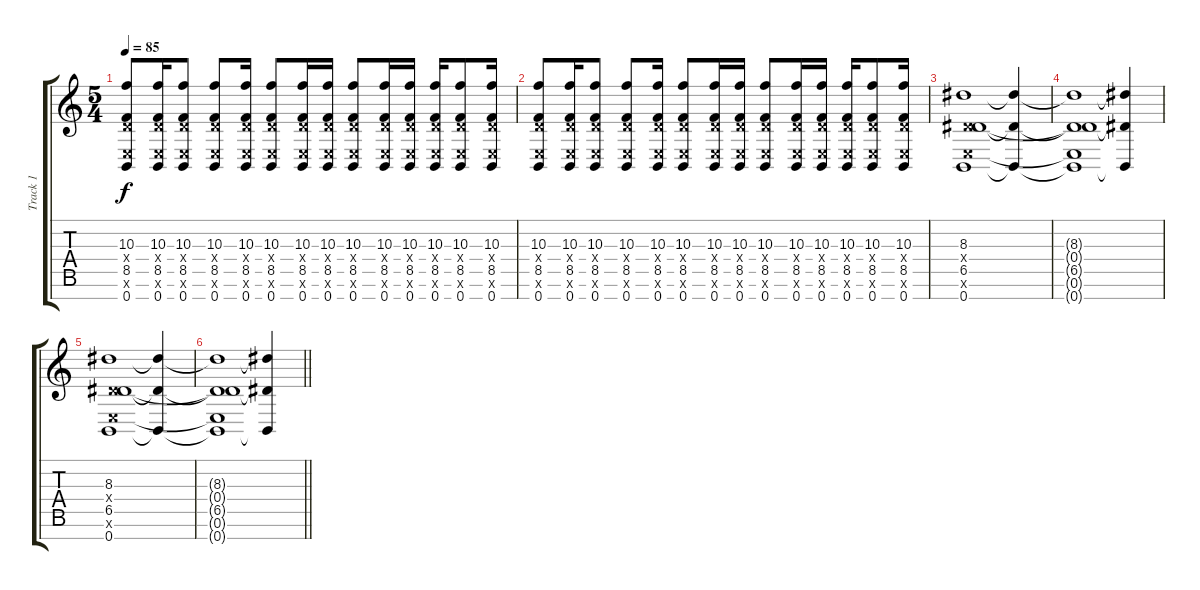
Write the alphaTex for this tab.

\track ("Track 1" "Track 1") {instrument distortionguitar}
\staff {score tabs}
\tuning (E4 B3 G3 D3 A2 E2 B1) {hide}
\ts (5 4)
\tempo 85
\clef g2
\ks c
(10.3 0.4{x} 8.5 0.6{x} 0.7).8{dy f} (10.3 0.4{x} 8.5 0.6{x} 0.7).16 (10.3 0.4{x} 8.5 0.6{x} 0.7).8 (10.3 0.4{x} 8.5 0.6{x} 0.7).8 (10.3 0.4{x} 8.5 0.6{x} 0.7).16 (10.3 0.4{x} 8.5 0.6{x} 0.7).8 (10.3 0.4{x} 8.5 0.6{x} 0.7).16 (10.3 0.4{x} 8.5 0.6{x} 0.7).16 (10.3 0.4{x} 8.5 0.6{x} 0.7).8 (10.3 0.4{x} 8.5 0.6{x} 0.7).16 (10.3 0.4{x} 8.5 0.6{x} 0.7).16 (10.3 0.4{x} 8.5 0.6{x} 0.7).16 (10.3 0.4{x} 8.5 0.6{x} 0.7).8 (10.3 0.4{x} 8.5 0.6{x} 0.7).16 |
(10.3 0.4{x} 8.5 0.6{x} 0.7).8 (10.3 0.4{x} 8.5 0.6{x} 0.7).16 (10.3 0.4{x} 8.5 0.6{x} 0.7).8 (10.3 0.4{x} 8.5 0.6{x} 0.7).8 (10.3 0.4{x} 8.5 0.6{x} 0.7).16 (10.3 0.4{x} 8.5 0.6{x} 0.7).8 (10.3 0.4{x} 8.5 0.6{x} 0.7).16 (10.3 0.4{x} 8.5 0.6{x} 0.7).16 (10.3 0.4{x} 8.5 0.6{x} 0.7).8 (10.3 0.4{x} 8.5 0.6{x} 0.7).16 (10.3 0.4{x} 8.5 0.6{x} 0.7).16 (10.3 0.4{x} 8.5 0.6{x} 0.7).16 (10.3 0.4{x} 8.5 0.6{x} 0.7).8 (10.3 0.4{x} 8.5 0.6{x} 0.7).16 |
(8.3 0.4{x} 6.5 0.6{x} 0.7).1{volume 0} (8.3{t} 6.5{t} 0.7{t}).4 |
(8.3{t} 0.4{t} 6.5{t} 0.6{t} 0.7{t}).1 (8.3{t} 6.5{t} 0.7{t}).4 |
(8.3 0.4{x} 6.5 0.6{x} 0.7).1 (8.3{t} 6.5{t} 0.7{t}).4 |
\barLineRight lightlight
(8.3{t} 0.4{t} 6.5{t} 0.6{t} 0.7{t}).1 (8.3{t} 6.5{t} 0.7{t}).4
